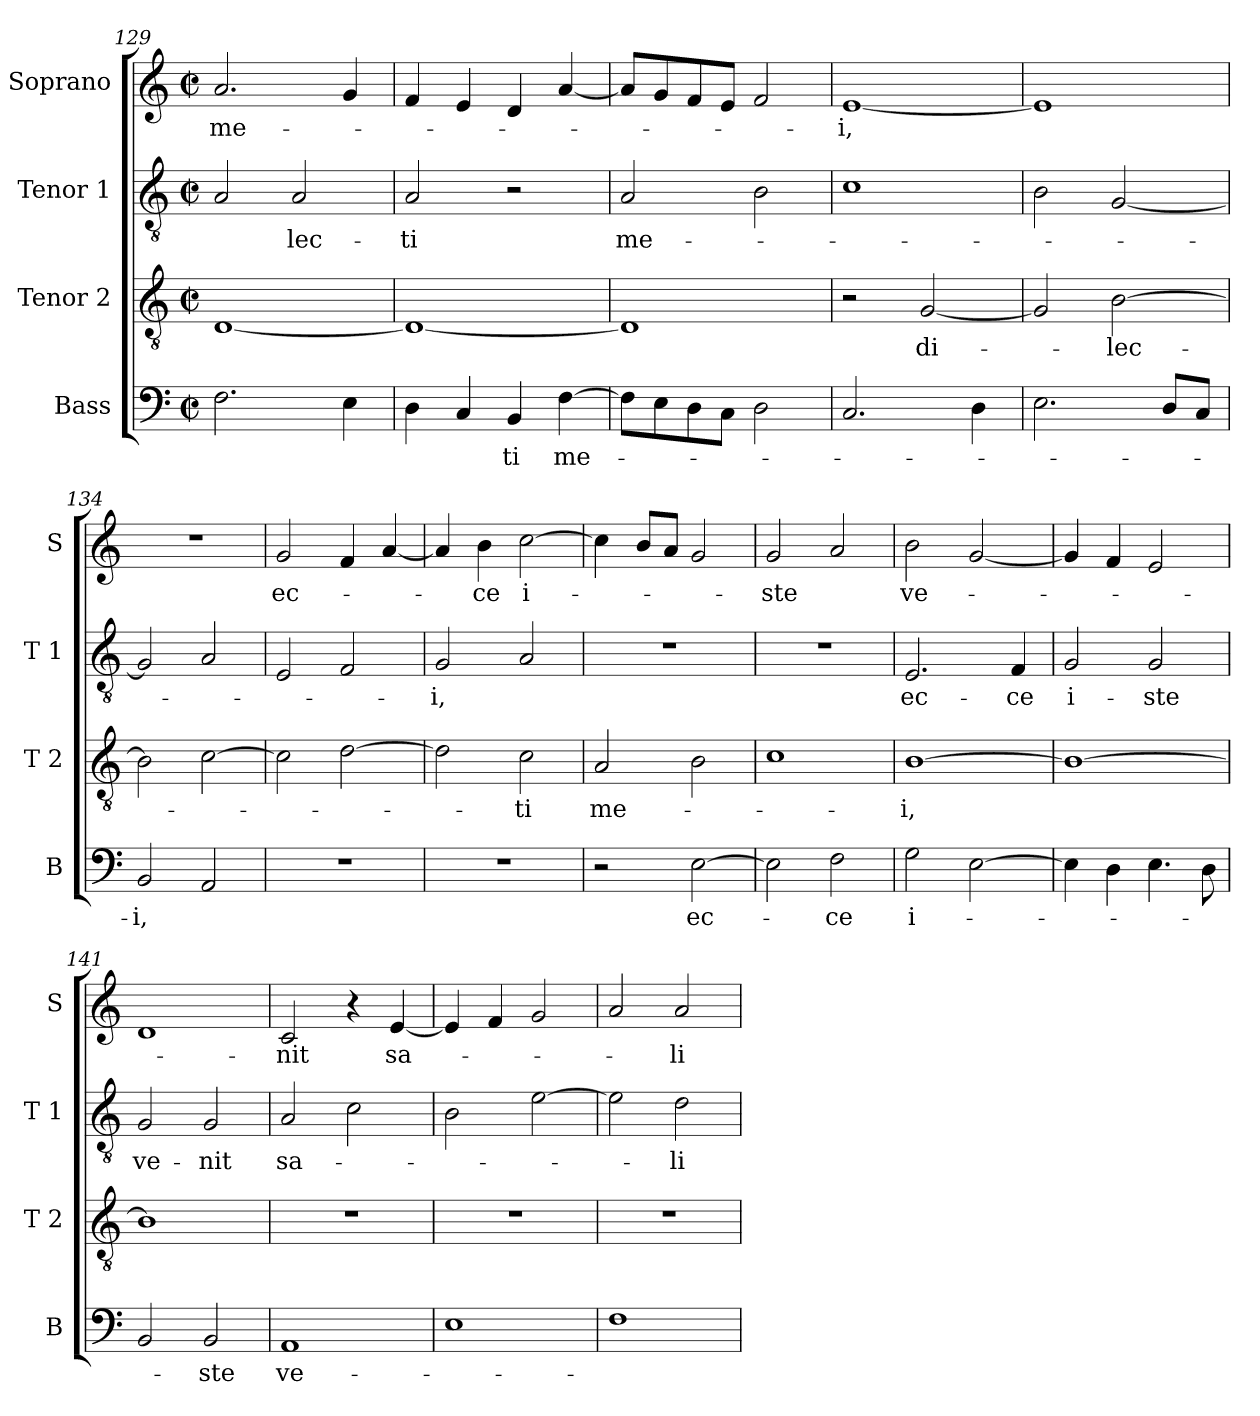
**kern	**text	**kern	**text	**kern	**text	**kern	**text
*part4	*part4	*part3	*part3	*part2	*part2	*part1	*part1
*staff4	*staff4	*staff3	*staff3	*staff2	*staff2	*staff1	*staff1
*I"Bass	*	*I"Tenor 2	*	*I"Tenor 1	*	*I"Soprano	*
*I'B	*	*I'T 2	*	*I'T 1	*	*I'S	*
*clefF4	*	*clefGv2	*	*clefGv2	*	*clefG2	*
*k[]	*	*k[]	*	*k[]	*	*k[]	*
*C:	*	*C:	*	*C:	*	*C:	*
*M2/2	*	*M2/2	*	*M2/2	*	*M2/2	*
*met(c|)	*	*met(c|)	*	*met(c|)	*	*met(c|)	*
=129	=129	=129	=129	=129	=129	=129	=129
!	!	!	!	!	!	!	!LO:LY:b
2.F\	.	[1D	.	2A/	.	2.a/	me-
!	!	!	!	!	!LO:LY:b	!	!
.	.	.	.	2A/	-lec-	.	.
4E\	.	.	.	.	.	4g/	.
=130	=130	=130	=130	=130	=130	=130	=130
!	!	!	!	!	!LO:LY:b	!	!
4D\	.	1D_	.	2A/	-ti	4f/	.
4C/	.	.	.	.	.	4e/	.
!	!LO:LY:b	!	!	!	!	!	!
4BB/	-ti	.	.	2r	.	4d/	.
!	!LO:LY:b	!	!	!	!	!	!
[4F\	me-	.	.	.	.	[4a/	.
=131	=131	=131	=131	=131	=131	=131	=131
!	!	!	!	!	!LO:LY:b	!	!
8F\L]	.	1D]	.	2A/	me-	8a/L]	.
8E\	.	.	.	.	.	8g/	.
8D\	.	.	.	.	.	8f/	.
8C\J	.	.	.	.	.	8e/J	.
2D\	.	.	.	2B\	.	2f/	.
=132	=132	=132	=132	=132	=132	=132	=132
!	!	!	!	!	!	!	!LO:LY:b
2.C/	.	2r	.	1c	.	[1e	-i,
!	!	!	!LO:LY:b	!	!	!	!
.	.	[2G/	di-	.	.	.	.
4D\	.	.	.	.	.	.	.
=133	=133	=133	=133	=133	=133	=133	=133
2.E\	.	2G/]	.	2B\	.	1e]	.
!	!	!	!LO:LY:b	!	!	!	!
.	.	[2B\	-lec-	[2G/	.	.	.
8D/L	.	.	.	.	.	.	.
8C/J	.	.	.	.	.	.	.
=134	=134	=134	=134	=134	=134	=134	=134
!	!LO:LY:b	!	!	!	!	!	!
2BB/	-i,	2B\]	.	2G/]	.	1r	.
2AA/	.	[2c\	.	2A/	.	.	.
!!LO:LB:g=z
=135	=135	=135	=135	=135	=135	=135	=135
!	!	!	!	!	!	!	!LO:LY:b
1r	.	2c\]	.	2E/	.	2g/	ec-
.	.	[2d\	.	2F/	.	4f/	.
.	.	.	.	.	.	[4a/	.
=136	=136	=136	=136	=136	=136	=136	=136
!	!	!	!	!	!LO:LY:b	!	!
1r	.	2d\]	.	2G/	-i,	4a/]	.
!	!	!	!	!	!	!	!LO:LY:b
.	.	.	.	.	.	4b\	-ce
!	!	!	!LO:LY:b	!	!	!	!LO:LY:b
.	.	2c\	-ti	2A/	.	[2cc\	i-
=137	=137	=137	=137	=137	=137	=137	=137
!	!	!	!LO:LY:b	!	!	!	!
2r	.	2A/	me-	1r	.	4cc\]	.
.	.	.	.	.	.	8b/L	.
.	.	.	.	.	.	8a/J	.
!	!LO:LY:b	!	!	!	!	!	!
[2E\	ec-	2B\	.	.	.	2g/	.
=138	=138	=138	=138	=138	=138	=138	=138
!	!	!	!	!	!	!	!LO:LY:b
2E\]	.	1c	.	1r	.	2g/	-ste
!	!LO:LY:b	!	!	!	!	!	!
2F\	-ce	.	.	.	.	2a/	.
=139	=139	=139	=139	=139	=139	=139	=139
!	!LO:LY:b	!	!LO:LY:b	!	!LO:LY:b	!	!LO:LY:b
2G\	i-	[1B	-i,	2.E/	ec-	2b\	ve-
[2E\	.	.	.	.	.	[2g/	.
!	!	!	!	!	!LO:LY:b	!	!
.	.	.	.	4F/	-ce	.	.
=140	=140	=140	=140	=140	=140	=140	=140
!	!	!	!	!	!LO:LY:b	!	!
4E\]	.	1B_	.	2G/	i-	4g/]	.
4D\	.	.	.	.	.	4f/	.
!	!	!	!	!	!LO:LY:b	!	!
4.E\	.	.	.	2G/	-ste	2e/	.
8D\	.	.	.	.	.	.	.
=141	=141	=141	=141	=141	=141	=141	=141
!	!	!	!	!	!LO:LY:b	!	!
2BB/	.	1B]	.	2G/	ve-	1d	.
!	!LO:LY:b	!	!	!	!LO:LY:b	!	!
2BB/	-ste	.	.	2G/	-nit	.	.
!!LO:LB:g=z
=142	=142	=142	=142	=142	=142	=142	=142
!	!LO:LY:b	!	!	!	!LO:LY:b	!	!LO:LY:b
1AA	ve-	1r	.	2A/	sa-	2c/	-nit
.	.	.	.	2c\	.	4r	.
!	!	!	!	!	!	!	!LO:LY:b
.	.	.	.	.	.	[4e/	sa-
=143	=143	=143	=143	=143	=143	=143	=143
1E	.	1r	.	2B\	.	4e/]	.
.	.	.	.	.	.	4f/	.
.	.	.	.	[2e\	.	2g/	.
=144	=144	=144	=144	=144	=144	=144	=144
1F	.	1r	.	2e\]	.	2a/	.
!	!	!	!	!	!LO:LY:b	!	!LO:LY:b
.	.	.	.	2d\	-li-	2a/	-li-
=	=	=	=	=	=	=	=
*-	*-	*-	*-	*-	*-	*-	*-
